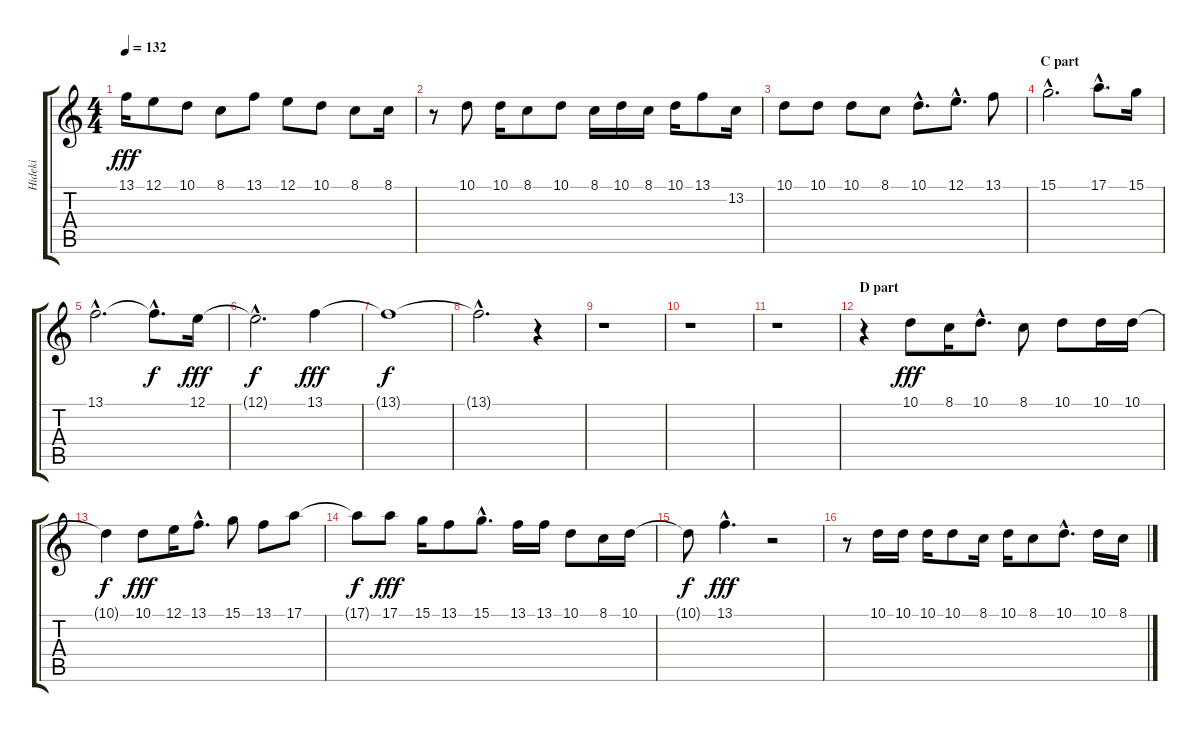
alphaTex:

\track ("Hideki" "Hideki") {instrument cello}
\staff {score tabs}
\tuning (E4 B3 G3 D3 A2 E2) {hide}
\ts (4 4)
\tempo 132
\clef g2
\ks c
13.1.16{dy fff} 12.1.8 10.1.8 8.1.8 13.1.8 12.1.8 10.1.8 8.1.8 8.1.16 |
r.8 10.1.8 10.1.16 8.1.8 10.1.8 8.1.16 10.1.16 8.1.16 10.1.16 13.1.8 13.2.16 |
10.1.8 10.1.8 10.1.8 8.1.8 10.1{hac}.8{d} 12.1{hac}.8{d} 13.1.8 |
\section ("" "C part")
15.1{hac}.2{d} 17.1{hac}.8{d} 15.1.16 |
13.1{hac}.2{d} 13.1{hac t}.8{d dy f} 12.1.16{dy fff} |
12.1{hac t}.2{d dy f} 13.1.4{dy fff} |
13.1{t}.1{dy f} |
13.1{hac t}.2{d} r.4 |
r.1 |
r.1 |
r.1 |
\section ("" "D part")
r.4 10.1.8{dy fff} 8.1.16 10.1{hac}.8{d} 8.1.8 10.1.8 10.1.16 10.1.16 |
10.1{t}.4{dy f} 10.1.8{dy fff} 12.1.16 13.1{hac}.8{d} 15.1.8 13.1.8 17.1.8 |
17.1{t}.8{dy f} 17.1.8{dy fff} 15.1.16 13.1.8 15.1{hac}.8{d} 13.1.16 13.1.16 10.1.8 8.1.16 10.1.16 |
10.1{t}.8{dy f} 13.1{hac}.4{d dy fff} r.2 |
r.8 10.1.16 10.1.16 10.1.16 10.1.8 8.1.16 10.1.16 8.1.8 10.1{hac}.8{d} 10.1.16 8.1.16
